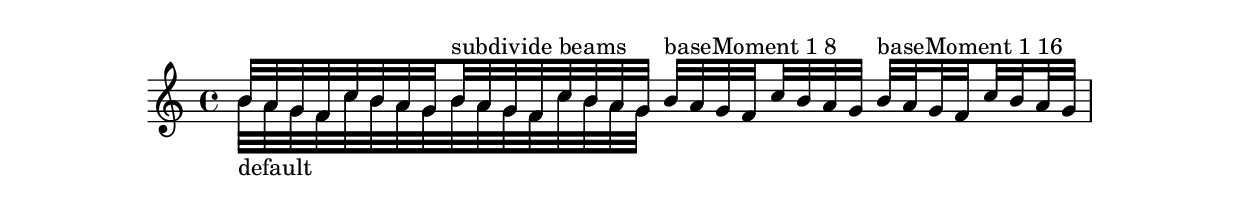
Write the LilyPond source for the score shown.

% Do not edit this file; it is automatically
% generated from Documentation/snippets/new
% This file is in the public domain.
%% Note: this file works from version 2.13.36
\version "2.13.39"

\header {
%% Translation of GIT committish: 5160eccb26cee0bfd802d844233e4a8d795a1e94
  texidoces = "
Se pueden subdividir las barras automáticamente.  Estableciendo la
propiedad @code{subdivideBeams}, las barras se subdividen en
posiciones de pulso (tal y como se especifica en @code{beatLength}).

"
  doctitlees = "Subdivisiones de barra automáticas"

  lsrtags = "rhythms"

  texidoc = "
Beams can be subdivided automatically.  By setting the property
@code{subdivideBeams}, beams are subdivided at beat positions (as
specified in @code{baseMoment}).

"
  doctitle = "Automatic beam subdivisions"
} % begin verbatim


\new Staff {
  \relative c'' {
    <<
      {
        \voiceOne
        \set subdivideBeams = ##t
        b32[ a g f c' b a g
        b32^"subdivide beams" a g f c' b a g]
      }
      \new Voice {
        \voiceTwo
        b32_"default"[ a g f c' b a g
        b32 a g f c' b a g]
      }
    >>
    \oneVoice
    \set baseMoment = #(ly:make-moment 1 8)
    \set beatStructure = #'(2 2 2 2)
    b32^"baseMoment 1 8"[ a g f c' b a g]
    \set baseMoment = #(ly:make-moment 1 16)
    \set beatStructure = #'(4 4 4 4)
    b32^"baseMoment 1 16"[ a g f c' b a g]
  }
}

